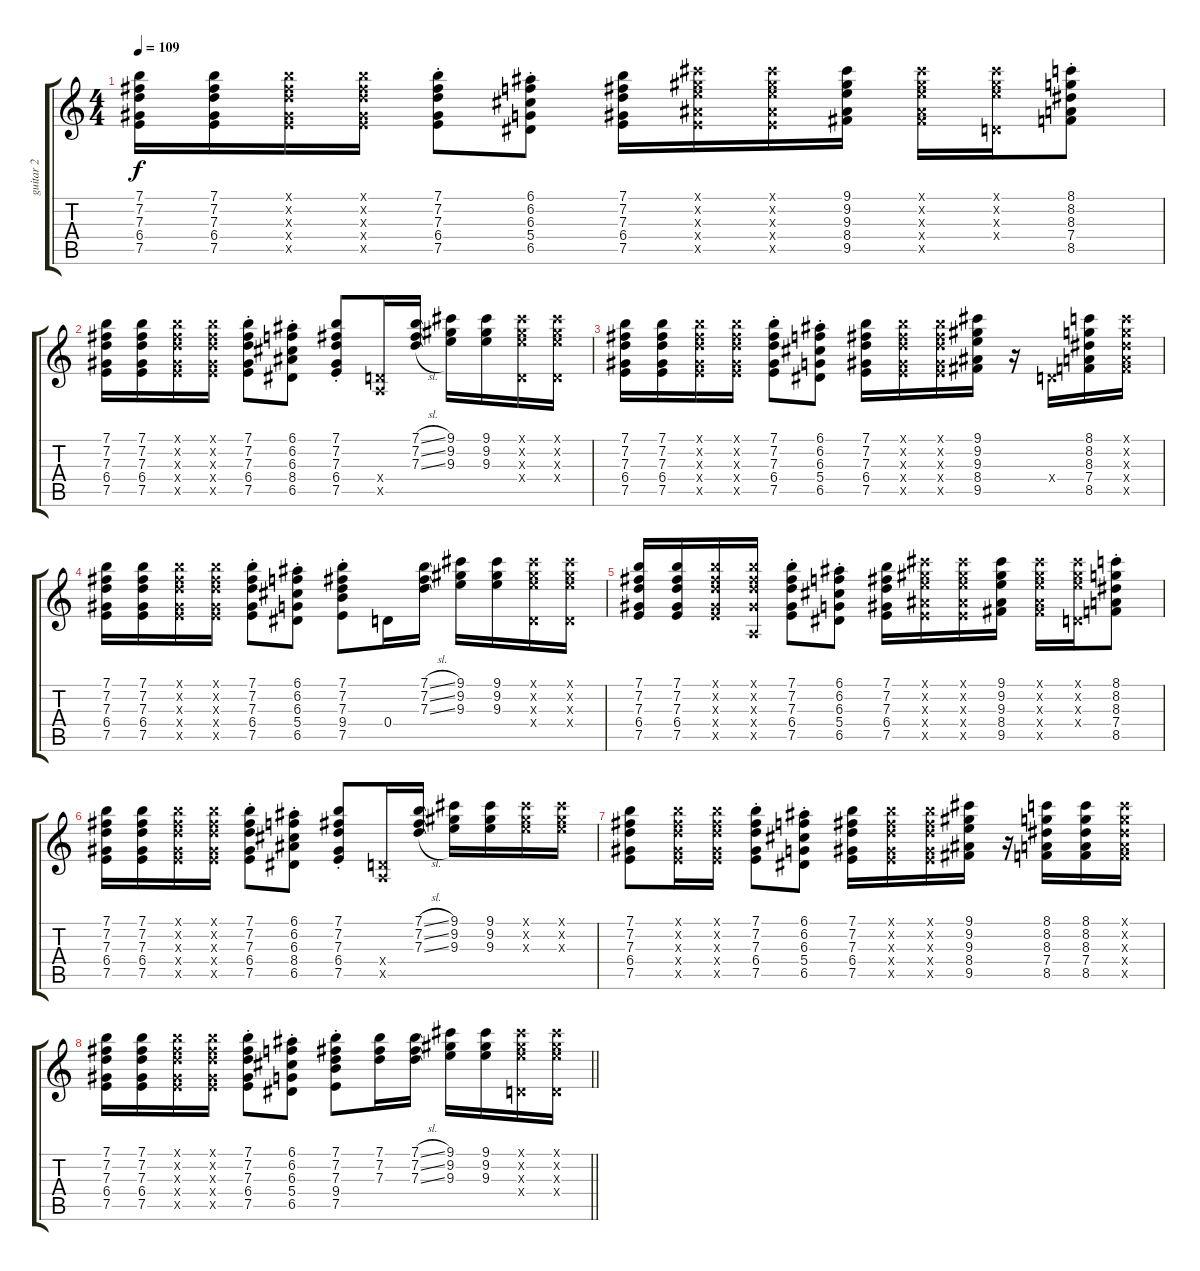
\track ("guitar 2" "guitar 2") {instrument acousticguitarsteel}
\staff {score tabs}
\tuning (E4 B3 G3 D3 A2 E2) {hide}
\ts (4 4)
\tempo 109
\clef g2
\ks c
(7.1 7.2 7.3 6.4 7.5).16{dy f} (7.1 7.2 7.3 6.4 7.5).16 (7.1{x} 7.2{x} 7.3{x} 6.4{x} 7.5{x}).16 (7.1{x} 7.2{x} 7.3{x} 6.4{x} 7.5{x}).16 (7.1{st} 7.2{st} 7.3{st} 6.4{st} 7.5{st}).8 (6.1{st} 6.2{st} 6.3{st} 5.4{st} 6.5{st}).8 (7.1 7.2 7.3 6.4 7.5).16 (9.1{x} 9.2{x} 9.3{x} 8.4{x} 7.5{x}).16 (9.1{x} 9.2{x} 9.3{x} 8.4{x} 7.5{x}).16 (9.1 9.2 9.3 8.4 9.5).16 (9.1{x} 9.2{x} 9.3{x} 8.4{x} 9.5{x}).16 (9.1{x} 9.2{x} 9.3{x} 0.4{x}).16 (8.1{st} 8.2{st} 8.3{st} 7.4{st} 8.5).8 |
(7.1 7.2 7.3 6.4 7.5).16 (7.1 7.2 7.3 6.4 7.5).16 (7.1{x} 7.2{x} 7.3{x} 6.4{x} 7.5{x}).16 (7.1{x} 7.2{x} 7.3{x} 6.4{x} 7.5{x}).16 (7.1{st} 7.2{st} 7.3{st} 6.4{st} 7.5{st}).8 (6.1{st} 6.2{st} 6.3{st} 8.4{st} 6.5{st}).8 (7.1{st} 7.2{st} 7.3{st} 6.4{st} 7.5{st}).8 (0.4{x} 0.5{x}).16 (7.1{sl} 7.2{sl} 7.3{sl}).16 (9.1 9.2 9.3).16 (9.1 9.2 9.3).16 (9.1{x} 9.2{x} 9.3{x} 0.4{x}).16 (9.1{x} 9.2{x} 9.3{x} 0.4{x}).16 |
(7.1 7.2 7.3 6.4 7.5).16 (7.1 7.2 7.3 6.4 7.5).16 (7.1{x} 7.2{x} 7.3{x} 6.4{x} 7.5{x}).16 (7.1{x} 7.2{x} 7.3{x} 6.4{x} 7.5{x}).16 (7.1{st} 7.2{st} 7.3{st} 6.4{st} 7.5{st}).8 (6.1{st} 6.2{st} 6.3{st} 5.4{st} 6.5{st}).8 (7.1 7.2 7.3 6.4 7.5).16 (7.1{x} 7.2{x} 7.3{x} 6.4{x} 7.5{x}).16 (7.1{x} 7.2{x} 7.3{x} 6.4{x} 7.5{x}).16 (9.1 9.2 9.3 8.4 9.5).16 r.16 0.4{x}.16 (8.1 8.2 8.3 7.4 8.5).16 (8.1{x} 8.2{x} 8.3{x} 7.4{x} 8.5{x}).16 |
(7.1 7.2 7.3 6.4 7.5).16 (7.1 7.2 7.3 6.4 7.5).16 (7.1{x} 7.2{x} 7.3{x} 6.4{x} 7.5{x}).16 (7.1{x} 7.2{x} 7.3{x} 6.4{x} 7.5{x}).16 (7.1{st} 7.2{st} 7.3{st} 6.4{st} 7.5{st}).8 (6.1{st} 6.2{st} 6.3{st} 5.4{st} 6.5{st}).8 (7.1{st} 7.2{st} 7.3{st} 9.4{st} 7.5{st}).8 0.4.16 (7.1{sl} 7.2{sl} 7.3{sl}).16 (9.1 9.2 9.3).16 (9.1 9.2 9.3).16 (9.1{x} 9.2{x} 9.3{x} 0.4{x}).16 (9.1{x} 9.2{x} 9.3{x} 0.4{x}).16 |
(7.1 7.2 7.3 6.4 7.5).16 (7.1 7.2 7.3 6.4 7.5).16 (7.1{x} 7.2{x} 7.3{x} 6.4{x} 7.5{x}).16 (7.1{x} 7.2{x} 7.3{x} 6.4{x} 0.5{x}).16 (7.1{st} 7.2{st} 7.3{st} 6.4{st} 7.5{st}).8 (6.1{st} 6.2{st} 6.3{st} 5.4{st} 6.5{st}).8 (7.1 7.2 7.3 6.4 7.5).16 (9.1{x} 9.2{x} 9.3{x} 8.4{x} 7.5{x}).16 (9.1{x} 9.2{x} 9.3{x} 8.4{x} 7.5{x}).16 (9.1 9.2 9.3 8.4 9.5).16 (9.1{x} 9.2{x} 9.3{x} 8.4{x} 9.5{x}).16 (9.1{x} 9.2{x} 9.3{x} 0.4{x}).16 (8.1{st} 8.2{st} 8.3{st} 7.4{st} 8.5).8 |
(7.1 7.2 7.3 6.4 7.5).16 (7.1 7.2 7.3 6.4 7.5).16 (7.1{x} 7.2{x} 7.3{x} 6.4{x} 7.5{x}).16 (7.1{x} 7.2{x} 7.3{x} 6.4{x} 7.5{x}).16 (7.1{st} 7.2{st} 7.3{st} 6.4{st} 7.5{st}).8 (6.1{st} 6.2{st} 6.3{st} 8.4{st} 6.5{st}).8 (7.1{st} 7.2{st} 7.3{st} 6.4{st} 7.5{st}).8 (0.4{x} 0.5{x}).16 (7.1{sl} 7.2{sl} 7.3{sl}).16 (9.1 9.2 9.3).16 (9.1 9.2 9.3).16 (9.1{x} 9.2{x} 9.3{x}).16 (9.1{x} 9.2{x} 9.3{x}).16 |
(7.1 7.2 7.3 6.4 7.5).8 (7.1{x} 7.2{x} 7.3{x} 6.4{x} 7.5{x}).16 (7.1{x} 7.2{x} 7.3{x} 6.4{x} 7.5{x}).16 (7.1{st} 7.2{st} 7.3{st} 6.4{st} 7.5{st}).8 (6.1{st} 6.2{st} 6.3{st} 5.4{st} 6.5{st}).8 (7.1 7.2 7.3 6.4 7.5).16 (7.1{x} 7.2{x} 7.3{x} 6.4{x} 7.5{x}).16 (7.1{x} 7.2{x} 7.3{x} 6.4{x} 7.5{x}).16 (9.1 9.2 9.3 8.4 9.5).16 r.16 (8.1 8.2 8.3 7.4 8.5).16 (8.1 8.2 8.3 7.4 8.5).16 (8.1{x} 8.2{x} 8.3{x} 7.4{x} 8.5{x}).16 |
\barLineRight lightlight
(7.1 7.2 7.3 6.4 7.5).16 (7.1 7.2 7.3 6.4 7.5).16 (7.1{x} 7.2{x} 7.3{x} 6.4{x} 7.5{x}).16 (7.1{x} 7.2{x} 7.3{x} 6.4{x} 7.5{x}).16 (7.1{st} 7.2{st} 7.3{st} 6.4{st} 7.5{st}).8 (6.1{st} 6.2{st} 6.3{st} 5.4{st} 6.5{st}).8 (7.1{st} 7.2{st} 7.3{st} 9.4{st} 7.5{st}).8 (7.1 7.2 7.3).16 (7.1{sl} 7.2{sl} 7.3{sl}).16 (9.1 9.2 9.3).16 (9.1 9.2 9.3).16 (9.1{x} 9.2{x} 9.3{x} 0.4{x}).16 (9.1{x} 9.2{x} 9.3{x} 0.4{x}).16
